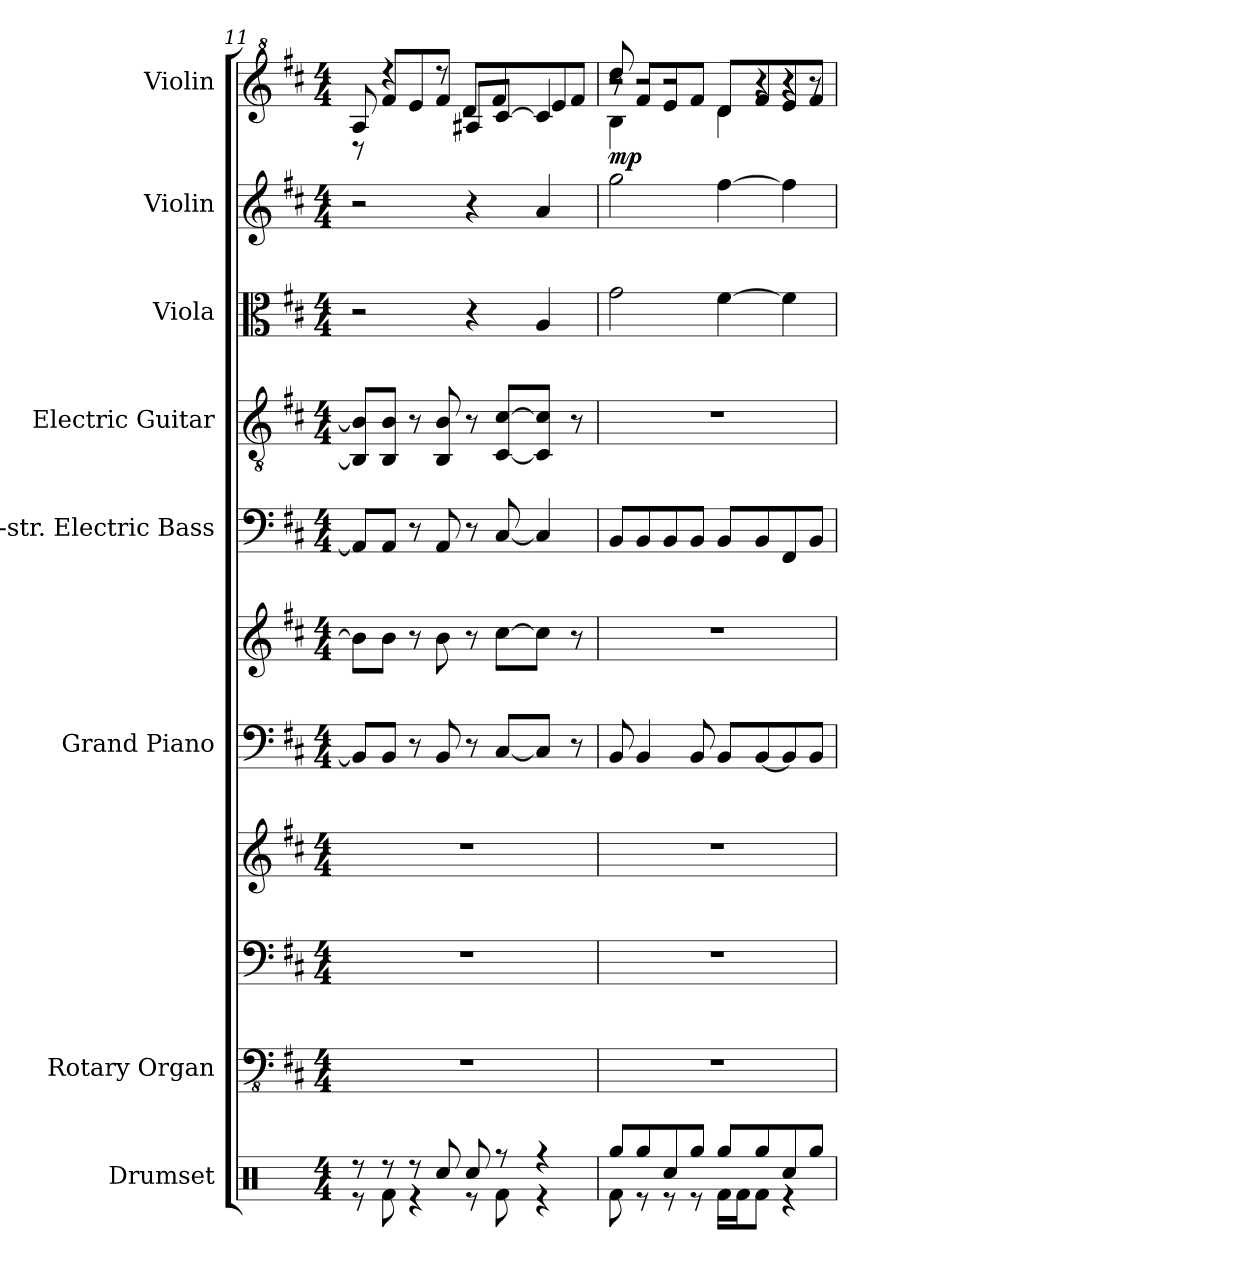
**kern	**kern	**kern	**kern	**kern	**kern	**kern	**kern	**kern	**kern	**kern	**dynam
*part8	*part7	*part7	*part7	*part6	*part6	*part5	*part4	*part3	*part2	*part1	*part1
*staff11	*staff10	*staff9	*staff8	*staff7	*staff6	*staff5	*staff4	*staff3	*staff2	*staff1	*staff1
*I"Drumset	*I"Rotary Organ	*	*	*I"Grand Piano	*	*I"5-str. Electric Bass	*I"Electric Guitar	*I"Viola	*I"Violin	*I"Violin	*
*I'Drs.	*I'Rot. Org.	*	*	*I'Pno.	*	*I'El. B.	*I'El. Guit.	*I'Vla.	*I'Vln.	*I'Vln.	*
!!LO:PB:g=z
*clefX	*clefFv4	*clefF4	*clefG2	*clefF4	*clefG2	*clefF4	*clefGv2	*clefC3	*clefG2	*clefG^2	*
*	*	*	*	*	*	*ITrd7c12	*	*	*	*	*
*k[]	*k[f#c#]	*k[f#c#]	*k[f#c#]	*k[f#c#]	*k[f#c#]	*k[f#c#]	*k[f#c#]	*k[f#c#]	*k[f#c#]	*k[f#c#]	*
*M4/4	*M4/4	*M4/4	*M4/4	*M4/4	*M4/4	*M4/4	*M4/4	*M4/4	*M4/4	*M4/4	*
=11	=11	=11	=11	=11	=11	=11	=11	=11	=11	=11	=11
*^	*	*	*	*	*	*	*	*	*	*^	*
8r	8r	1r	1r	1r	8BB/L]	8b\L]	8AAA/L]	8BB/] 8B/]L	2r	2r	8a/	8r	.
8r	8Rf\	.	.	.	8BB/J	8b\J	8AAA/J	8BB/ 8B/J	.	.	4r	8ff#/L	.
8r	4r	.	.	.	8r	8r	8r	8r	.	.	.	8ee/	.
8Rcc/	.	.	.	.	8BB/	8b\	8AAA/	8BB/ 8B/	.	.	8r	8ff#/J	.
8Rcc/	8r	.	.	.	8r	8r	8r	8r	4r	4r	8a#X/L	8dd/L	.
8r	8Rf\	.	.	.	[8C#/L	[8cc#\L	[8CC#/	[8C#/ [8c#/L	.	.	[8cc#/J	8ff#/	.
4r	4r	.	.	.	8C#/J]	8cc#\J]	4CC#/]	8C#/] 8c#/]J	4A/	4a/	4cc#/]	8ee/	.
.	.	.	.	.	8r	8r	.	8r	.	.	.	8ff#/J	.
=12	=12	=12	=12	=12	=12	=12	=12	=12	=12	=12	=12	=12	=12
*	*	*	*	*	*	*	*	*	*	*	*^	*^	*
!	!	!	!	!	!	!	!	!	!	!	!	!	!	!	!LO:DY:b
8Rgg/L	8Rf\	1r	1r	1r	8BB/	1r	8BBB/L	1r	2g\	2gg\	8ddd/	2r	8r	4b\	mp
8Rgg/	8r	.	.	.	4BB/	.	8BBB/	.	.	.	2r	.	8ff#/L	.	.
8Rcc/	8r	.	.	.	.	.	8BBB/	.	.	.	.	.	8ee/	2r	.
8Rgg/J	8r	.	.	.	8BB/	.	8BBB/J	.	.	.	.	.	8ff#/J	.	.
8Rgg/L	16Rf\LL	.	.	.	8BB/L	.	8BBB/L	.	[4f#\	[4ff#\	.	4dd\	8dd/L	.	.
.	16Rf\J	.	.	.	.	.	.	.	.	.	.	.	.	.	.
8Rgg/	8Rf\J	.	.	.	[8BB/	.	8BBB/	.	.	.	4r	.	8ff#/	.	.
8Rcc/	4r	.	.	.	8BB/]	.	8FFF#/	.	4f#\]	4ff#\]	.	4r	8ee/	4r	.
8Rgg/J	.	.	.	.	8BB/J	.	8BBB/J	.	.	.	8r	.	8ff#/J	.	.
*v	*v	*	*	*	*	*	*	*	*	*	*v	*v	*v	*v	*
=	=	=	=	=	=	=	=	=	=	=	=
*-	*-	*-	*-	*-	*-	*-	*-	*-	*-	*-	*-
